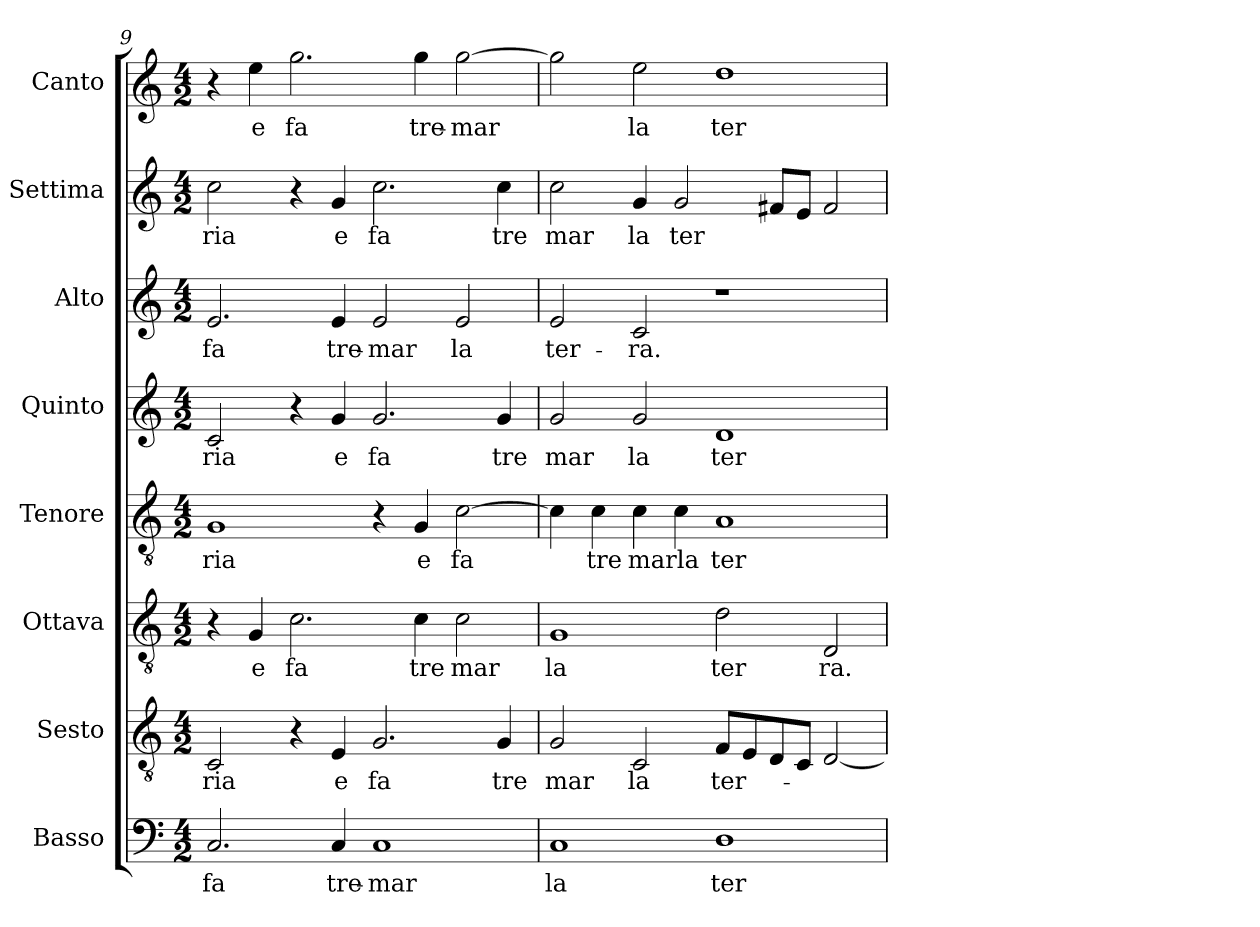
**kern	**text	**kern	**text	**kern	**text	**kern	**text	**kern	**text	**kern	**text	**kern	**text	**kern	**text
*part8	*part8	*part7	*part7	*part6	*part6	*part5	*part5	*part4	*part4	*part3	*part3	*part2	*part2	*part1	*part1
*staff8	*staff8	*staff7	*staff7	*staff6	*staff6	*staff5	*staff5	*staff4	*staff4	*staff3	*staff3	*staff2	*staff2	*staff1	*staff1
*I"Basso	*	*I"Sesto	*	*I"Ottava	*	*I"Tenore	*	*I"Quinto	*	*I"Alto	*	*I"Settima	*	*I"Canto	*
*I'Basso	*	*I'Sesto	*	*I'Ottava	*	*I'Tenore	*	*I'Quinto	*	*I'Alto	*	*I'Settima	*	*I'Canto	*
*clefF4	*	*clefGv2	*	*clefGv2	*	*clefGv2	*	*clefG2	*	*clefG2	*	*clefG2	*	*clefG2	*
*M4/2	*	*M4/2	*	*M4/2	*	*M4/2	*	*M4/2	*	*M4/2	*	*M4/2	*	*M4/2	*
=9	=9	=9	=9	=9	=9	=9	=9	=9	=9	=9	=9	=9	=9	=9	=9
!	!LO:LY:b:cj	!	!LO:LY:b:cj	!	!	!	!LO:LY:b:cj	!	!LO:LY:b:cj	!	!LO:LY:b:cj	!	!LO:LY:b:cj	!	!
2.C/	fa	2C/	ria	4r	.	1G	-ria	2c/	ria	2.e/	fa	2cc\	ria	4r	.
!	!	!	!	!	!LO:LY:b:cj	!	!	!	!	!	!	!	!	!	!LO:LY:b:cj
.	.	.	.	4G/	e	.	.	.	.	.	.	.	.	4ee\	e
!	!	!	!	!	!LO:LY:b:cj	!	!	!	!	!	!	!	!	!	!LO:LY:b:cj
.	.	4r	.	2.c\	fa	.	.	4r	.	.	.	4r	.	2.gg\	fa
!	!LO:LY:b:cj	!	!LO:LY:b:cj	!	!	!	!	!	!LO:LY:b:cj	!	!LO:LY:b:cj	!	!LO:LY:b:cj	!	!
4C/	tre-	4E/	e	.	.	.	.	4g/	e	4e/	tre-	4g/	e	.	.
!	!LO:LY:b:cj	!	!LO:LY:b:cj	!	!	!	!	!	!LO:LY:b:cj	!	!LO:LY:b:cj	!	!LO:LY:b:cj	!	!
1C	-mar	2.G/	fa	.	.	4r	.	2.g/	fa	2e/	-mar	2.cc\	fa	.	.
!	!	!	!	!	!LO:LY:b:cj	!	!LO:LY:b:cj	!	!	!	!	!	!	!	!LO:LY:b:cj
.	.	.	.	4c\	tre	4G/	e	.	.	.	.	.	.	4gg\	tre-
!	!	!	!	!	!LO:LY:b:cj	!	!LO:LY:b:cj	!	!	!	!LO:LY:b:cj	!	!	!	!LO:LY:b
.	.	.	.	2c\	mar	[<2c\	fa	.	.	2e/	la	.	.	[>2gg\	-mar
!	!	!	!LO:LY:b:cj	!	!	!	!	!	!LO:LY:b:cj	!	!	!	!LO:LY:b:cj	!	!
.	.	4G/	tre	.	.	.	.	4g/	tre	.	.	4cc\	tre	.	.
!!LO:PB:g=z
=10	=10	=10	=10	=10	=10	=10	=10	=10	=10	=10	=10	=10	=10	=10	=10
!	!LO:LY:b:cj	!	!LO:LY:b:cj	!	!LO:LY:b:cj	!	!	!	!LO:LY:b:cj	!	!LO:LY:b:cj	!	!LO:LY:b:cj	!	!
1C	la	2G/	mar	1G	la	4c\]	.	2g/	mar	2e/	ter-	2cc\	mar	2gg\]	.
!	!	!	!	!	!	!	!LO:LY:b:cj	!	!	!	!	!	!	!	!
.	.	.	.	.	.	4c\	tre	.	.	.	.	.	.	.	.
!	!	!	!LO:LY:b:cj	!	!	!	!LO:LY:b:cj	!	!LO:LY:b:cj	!	!LO:LY:b:cj	!	!LO:LY:b:cj	!	!LO:LY:b:cj
.	.	2C/	la	.	.	4c\	marla	2g/	la	2c/	-ra.	4g/	la	2ee\	la
!	!	!	!	!	!	!	!	!	!	!	!	!	!LO:LY:b	!	!
.	.	.	.	.	.	4c\	.	.	.	.	.	2g/	ter	.	.
!	!LO:LY:b:cj	!	!LO:LY:b	!	!LO:LY:b:cj	!	!LO:LY:b:cj	!	!LO:LY:b:cj	!	!	!	!	!	!LO:LY:b:cj
1D	ter	8F/L	ter-	2d\	ter	1A	ter	1d	ter	1r	.	.	.	1dd	ter
.	.	8E/	.	.	.	.	.	.	.	.	.	.	.	.	.
.	.	8D/	.	.	.	.	.	.	.	.	.	8f#/L	.	.	.
.	.	8C/J	.	.	.	.	.	.	.	.	.	8e/J	.	.	.
!	!	!	!	!	!LO:LY:b:cj	!	!	!	!	!	!	!	!	!	!
.	.	[<2D/	.	2D/	ra.	.	.	.	.	.	.	2f#/	.	.	.
=	=	=	=	=	=	=	=	=	=	=	=	=	=	=	=
*-	*-	*-	*-	*-	*-	*-	*-	*-	*-	*-	*-	*-	*-	*-	*-
